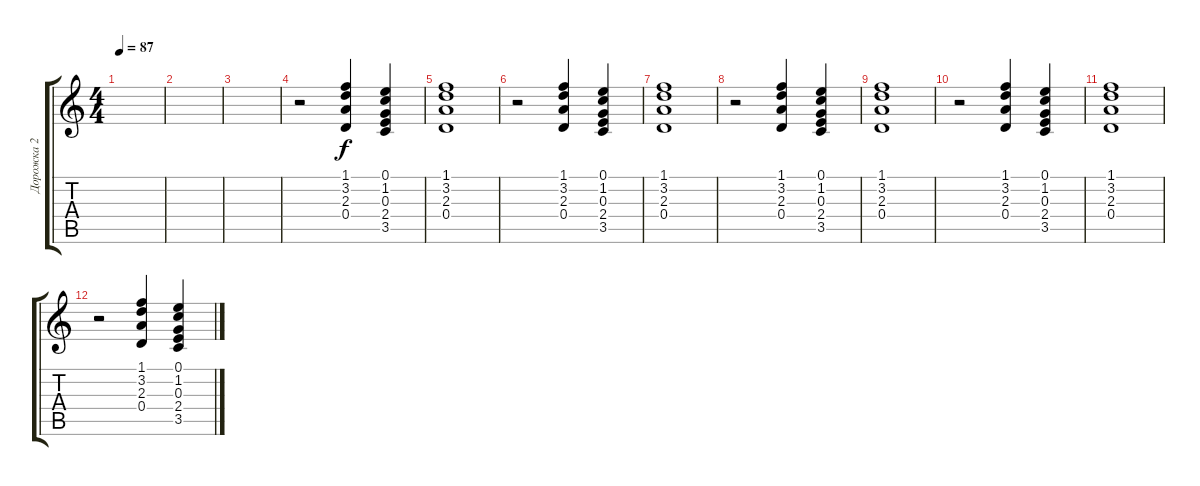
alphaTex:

\track ("Дорожка 2" "Дорожка 2") {instrument acousticguitarsteel}
\staff {score tabs}
\tuning (E4 B3 G3 D3 A2 D2) {hide}
\ts (4 4)
\tempo 87
\clef g2
\ks c
|
|
|
r.2 (1.1 3.2 2.3 0.4).4 (0.1 1.2 0.3 2.4 3.5).4 |
(1.1 3.2 2.3 0.4).1 |
r.2 (1.1 3.2 2.3 0.4).4 (0.1 1.2 0.3 2.4 3.5).4 |
(1.1 3.2 2.3 0.4).1 |
r.2 (1.1 3.2 2.3 0.4).4 (0.1 1.2 0.3 2.4 3.5).4 |
(1.1 3.2 2.3 0.4).1 |
r.2 (1.1 3.2 2.3 0.4).4 (0.1 1.2 0.3 2.4 3.5).4 |
(1.1 3.2 2.3 0.4).1 |
r.2 (1.1 3.2 2.3 0.4).4 (0.1 1.2 0.3 2.4 3.5).4
